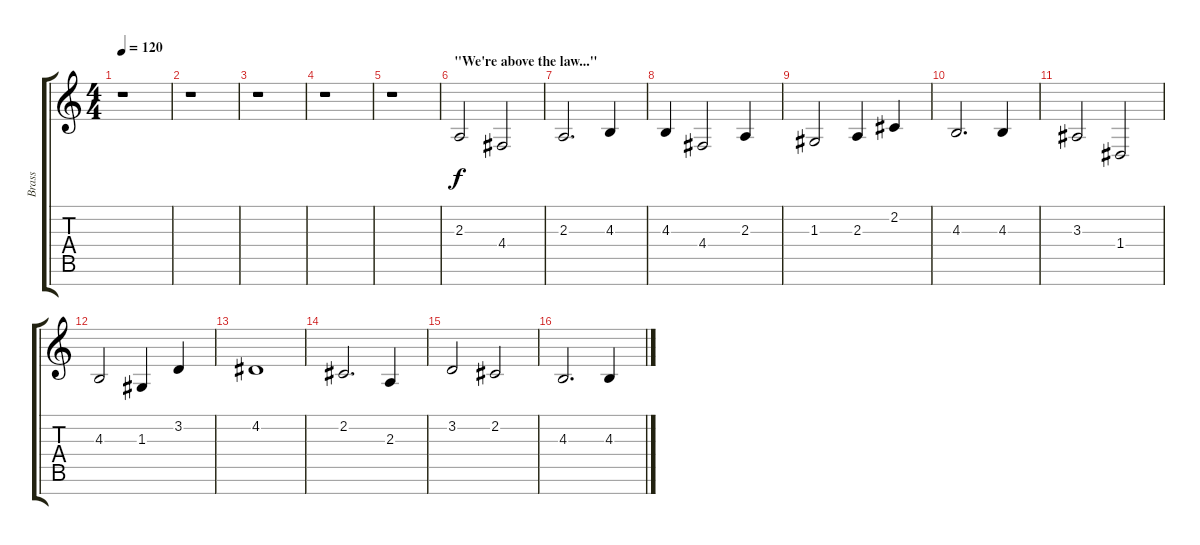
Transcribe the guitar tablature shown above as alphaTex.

\track ("Brass " "Brass ") {instrument frenchhorn}
\staff {score tabs}
\tuning (E4 B3 G3 D3 A2 E2 B1) {hide}
\ts (4 4)
\tempo 120
\clef g2
\ks c
r.1{dy f} |
r.1 |
r.1 |
r.1 |
r.1 |
\section ("" "\"We're above the law...\"")
2.3.2 4.4.2 |
2.3.2{d} 4.3.4 |
4.3.4 4.4.2 2.3.4 |
1.3.2 2.3.4 2.2.4 |
4.3.2{d} 4.3.4 |
3.3.2 1.4.2 |
4.3.2 1.3.4 3.2.4 |
4.2.1 |
2.2.2{d} 2.3.4 |
3.2.2 2.2.2 |
4.3.2{d} 4.3.4
